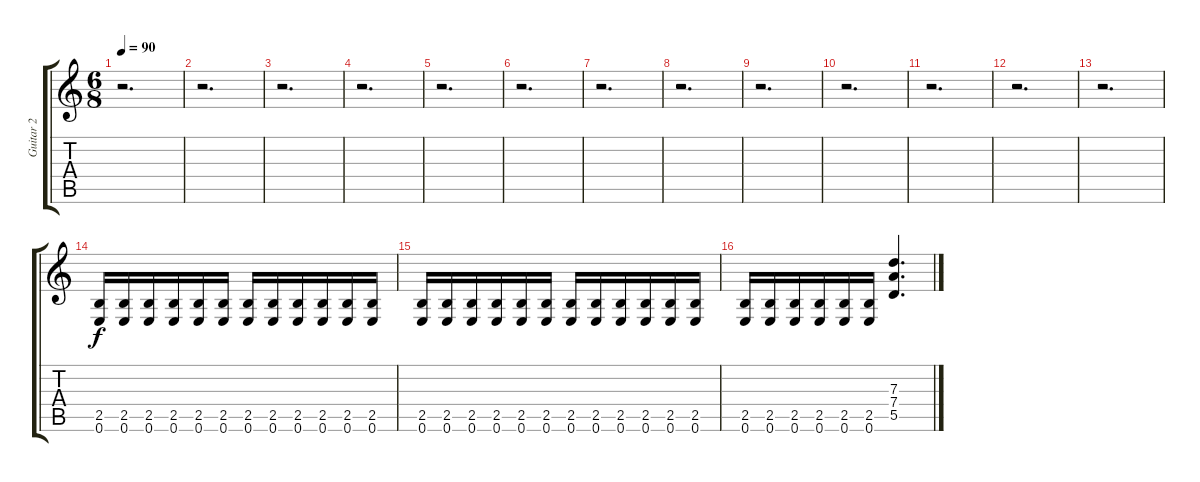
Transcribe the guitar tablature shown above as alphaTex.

\track ("Guitar 2" "Guitar 2") {instrument distortionguitar}
\staff {score tabs}
\tuning (E4 B3 G3 D3 A2 E2) {hide}
\ts (6 8)
\tempo 90
\clef g2
\ks c
r.2{d dy f} |
r.2{d} |
r.2{d} |
r.2{d} |
r.2{d} |
r.2{d} |
r.2{d} |
r.2{d} |
r.2{d} |
r.2{d} |
r.2{d} |
r.2{d} |
r.2{d} |
(2.5 0.6).16 (2.5 0.6).16 (2.5 0.6).16 (2.5 0.6).16 (2.5 0.6).16 (2.5 0.6).16 (2.5 0.6).16 (2.5 0.6).16 (2.5 0.6).16 (2.5 0.6).16 (2.5 0.6).16 (2.5 0.6).16 |
(2.5 0.6).16 (2.5 0.6).16 (2.5 0.6).16 (2.5 0.6).16 (2.5 0.6).16 (2.5 0.6).16 (2.5 0.6).16 (2.5 0.6).16 (2.5 0.6).16 (2.5 0.6).16 (2.5 0.6).16 (2.5 0.6).16 |
(2.5 0.6).16 (2.5 0.6).16 (2.5 0.6).16 (2.5 0.6).16 (2.5 0.6).16 (2.5 0.6).16 (7.3 7.4 5.5).4{d}
